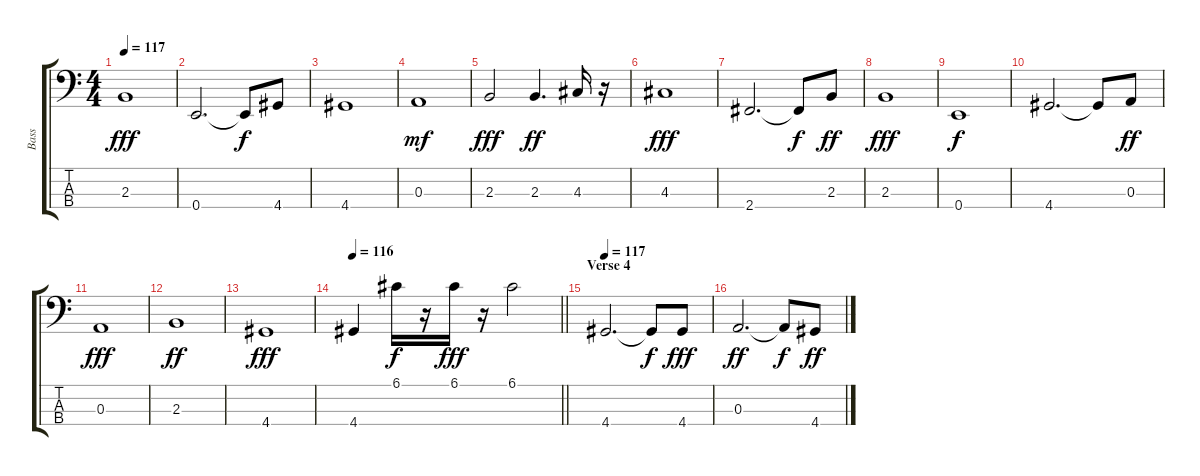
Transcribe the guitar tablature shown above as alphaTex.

\track ("Bass" "Bass") {instrument electricbassfinger}
\staff {score tabs}
\tuning (G2 D2 A1 E1) {hide}
\ts (4 4)
\tempo 117
\clef f4
\ks c
2.3.1{dy fff} |
0.4.2{d} 0.4{t}.8{dy f} 4.4.8 |
4.4.1 |
0.3.1{dy mf} |
2.3.2{dy fff} 2.3.4{d dy ff} 4.3.16 r.16 |
4.3.1{dy fff} |
2.4.2{d} 2.4{t}.8{dy f} 2.3.8{dy ff} |
2.3.1{dy fff} |
0.4.1{dy f} |
4.4.2{d} 4.4{t}.8 0.3.8{dy ff} |
0.3.1{dy fff} |
2.3.1{dy ff} |
4.4.1{dy fff} |
\tempo 116
\barLineRight lightlight
4.4.4 6.1.16{dy f} r.16 6.1.16{dy fff} r.16 6.1.2 |
\section ("" "Verse 4")
\tempo 117
4.4.2{d} 4.4{t}.8{dy f} 4.4.8{dy fff} |
0.3.2{d dy ff} 0.3{t}.8{dy f} 4.4.8{dy ff}
